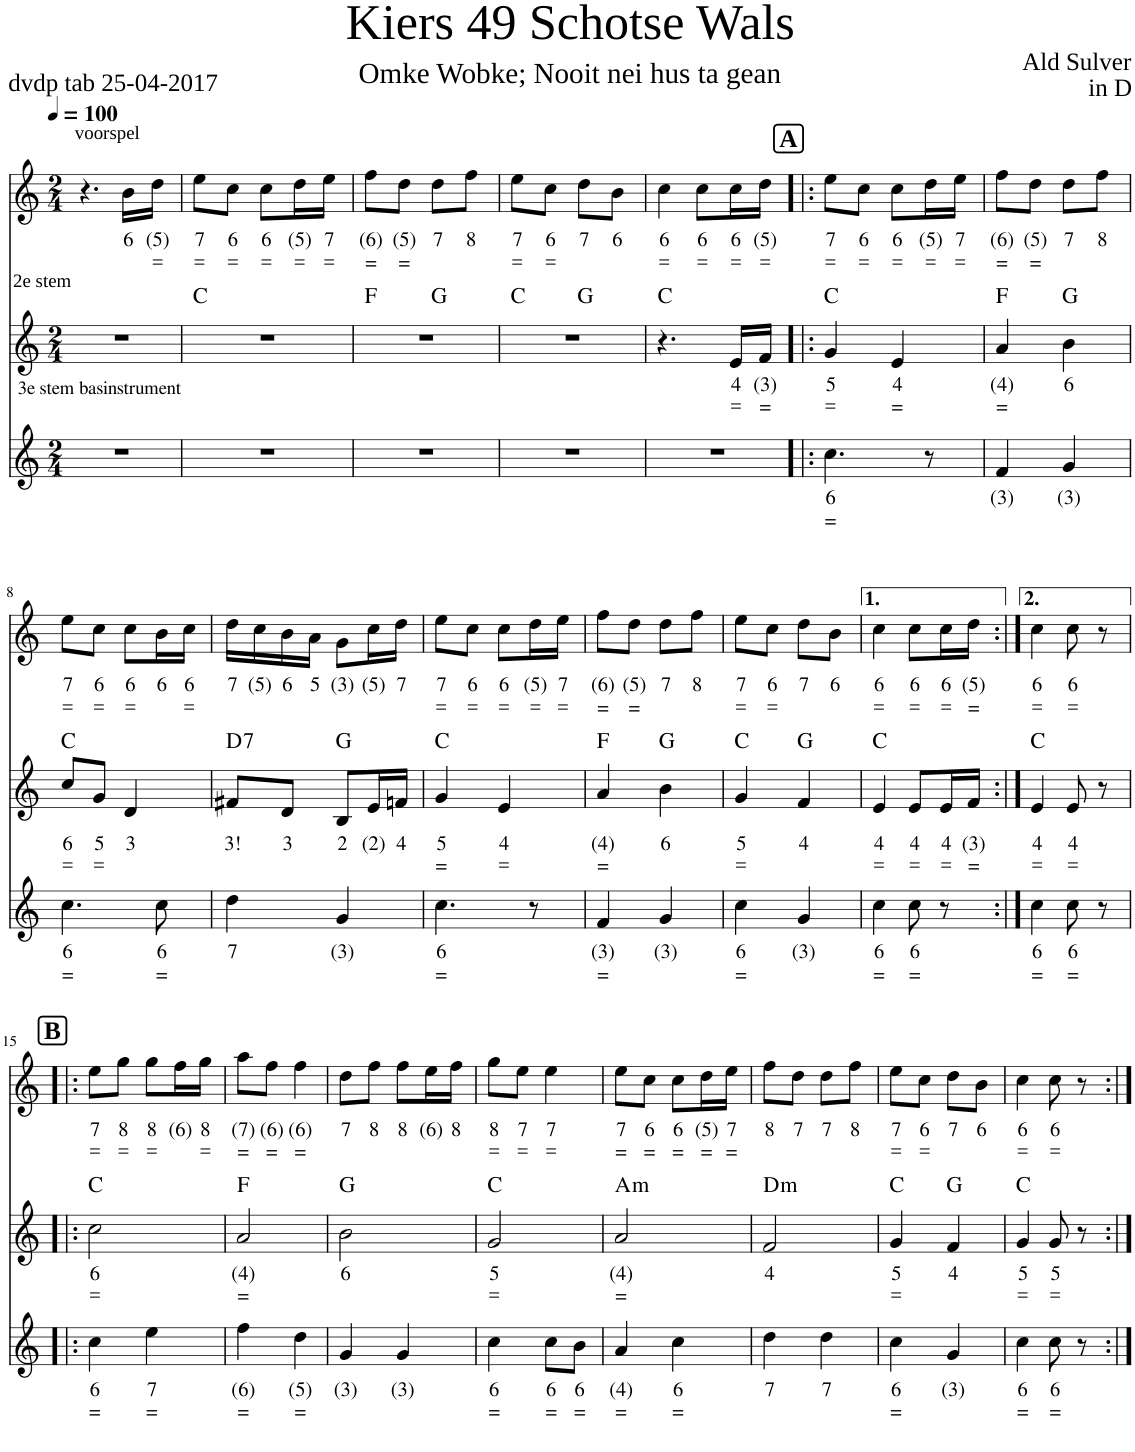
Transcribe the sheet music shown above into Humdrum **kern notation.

**kern	**text	**text	**kern	**text	**text	**harte	**kern	**text	**text
*part3	*part3	*part3	*part2	*part2	*part2	*part2	*part1	*part1	*part1
*staff3	*staff3	*staff3	*staff2	*staff2	*staff2	*	*staff1	*staff1	*staff1
*I"Bas	*	*	*I"Voice	*	*	*	*I"Voice	*	*
*clefG2	*	*	*clefG2	*	*	*	*clefG2	*	*
*k[]	*	*	*k[]	*	*	*	*k[]	*	*
*M2/4	*	*	*M2/4	*	*	*	*M2/4	*	*
*MM100	*	*	*MM100	*	*	*	*MM100	*	*
=1	=1	=1	=1	=1	=1	=1	=1	=1	=1
!	!	!	!LO:TX:a:t=2e stem	!	!	!	!	!	!
!LO:TX:a:t=3e stem basinstrument	!	!	!	!	!	!	!	!	!
2r	.	.	2r	.	.	.	4.r	.	.
!	!	!	!	!	!	!	!LO:TX:a:t=voorspel	!	!
!	!	!	!	!	!	!	!	!LO:LY:b	!
.	.	.	.	.	.	.	16b\LL	6	.
!	!	!	!	!	!	!	!	!LO:LY:b	!LO:LY:b
.	.	.	.	.	.	.	16dd\JJ	(5)	=
=2	=2	=2	=2	=2	=2	=2	=2	=2	=2
!	!	!	!	!	!	!	!	!LO:LY:b	!LO:LY:b
2r	.	.	2r	.	.	C:maj	8ee\L	7	=
!	!	!	!	!	!	!	!	!LO:LY:b	!LO:LY:b
.	.	.	.	.	.	.	8cc\J	6	=
!	!	!	!	!	!	!	!	!LO:LY:b	!LO:LY:b
.	.	.	.	.	.	.	8cc\L	6	=
!	!	!	!	!	!	!	!	!LO:LY:b	!LO:LY:b
.	.	.	.	.	.	.	16dd\L	(5)	=
!	!	!	!	!	!	!	!	!LO:LY:b	!LO:LY:b
.	.	.	.	.	.	.	16ee\JJ	7	=
=3	=3	=3	=3	=3	=3	=3	=3	=3	=3
!	!	!	!	!	!	!	!	!LO:LY:b	!LO:LY:b
*	*	*	*^	*	*	*	*	*	*
2r	.	.	2r	4ryy	.	.	F:maj	8ff\L	(6)	=
!	!	!	!	!	!	!	!	!	!LO:LY:b	!LO:LY:b
.	.	.	.	.	.	.	.	8dd\J	(5)	=
!	!	!	!	!	!	!	!	!	!LO:LY:b	!
.	.	.	.	4ryy	.	.	G:maj	8dd\L	7	.
!	!	!	!	!	!	!	!	!	!LO:LY:b	!
.	.	.	.	.	.	.	.	8ff\J	8	.
=4	=4	=4	=4	=4	=4	=4	=4	=4	=4	=4
!	!	!	!	!	!	!	!	!	!LO:LY:b	!LO:LY:b
2r	.	.	2r	4ryy	.	.	C:maj	8ee\L	7	=
!	!	!	!	!	!	!	!	!	!LO:LY:b	!LO:LY:b
.	.	.	.	.	.	.	.	8cc\J	6	=
!	!	!	!	!	!	!	!	!	!LO:LY:b	!
.	.	.	.	4ryy	.	.	G:maj	8dd\L	7	.
!	!	!	!	!	!	!	!	!	!LO:LY:b	!
.	.	.	.	.	.	.	.	8b\J	6	.
=5	=5	=5	=5	=5	=5	=5	=5	=5	=5	=5
!	!	!	!	!	!	!	!	!	!LO:LY:b	!LO:LY:b
*	*	*	*v	*v	*	*	*	*	*	*
2r	.	.	4.r	.	.	C:maj	4cc\	6	=
!	!	!	!	!	!	!	!	!LO:LY:b	!LO:LY:b
.	.	.	.	.	.	.	8cc\L	6	=
!	!	!	!	!LO:LY:b	!LO:LY:b	!	!	!LO:LY:b	!LO:LY:b
.	.	.	16e/LL	4	=	.	16cc\L	6	=
!	!	!	!	!LO:LY:b	!LO:LY:b	!	!	!LO:LY:b	!LO:LY:b
.	.	.	16f/JJ	(3)	=	.	16dd\JJ	(5)	=
!!LO:REH:place=s1:a:B:cj:fs=13.5337:t=A
=6!|:	=6!|:	=6!|:	=6!|:	=6!|:	=6!|:	=6!|:	=6!|:	=6!|:	=6!|:
!	!LO:LY:b	!LO:LY:b	!	!LO:LY:b	!LO:LY:b	!	!	!LO:LY:b	!LO:LY:b
4.cc\	6	=	4g/	5	=	C:maj	8ee\L	7	=
!	!	!	!	!	!	!	!	!LO:LY:b	!LO:LY:b
.	.	.	.	.	.	.	8cc\J	6	=
!	!	!	!	!LO:LY:b	!LO:LY:b	!	!	!LO:LY:b	!LO:LY:b
.	.	.	4e/	4	=	.	8cc\L	6	=
!	!	!	!	!	!	!	!	!LO:LY:b	!LO:LY:b
8r	.	.	.	.	.	.	16dd\L	(5)	=
!	!	!	!	!	!	!	!	!LO:LY:b	!LO:LY:b
.	.	.	.	.	.	.	16ee\JJ	7	=
=7	=7	=7	=7	=7	=7	=7	=7	=7	=7
!	!LO:LY:b	!	!	!LO:LY:b	!LO:LY:b	!	!	!LO:LY:b	!LO:LY:b
4f/	(3)	.	4a/	(4)	=	F:maj	8ff\L	(6)	=
!	!	!	!	!	!	!	!	!LO:LY:b	!LO:LY:b
.	.	.	.	.	.	.	8dd\J	(5)	=
!	!LO:LY:b	!	!	!LO:LY:b	!	!	!	!LO:LY:b	!
4g/	(3)	.	4b\	6	.	G:maj	8dd\L	7	.
!	!	!	!	!	!	!	!	!LO:LY:b	!
.	.	.	.	.	.	.	8ff\J	8	.
!!LO:LB:g=z
=8	=8	=8	=8	=8	=8	=8	=8	=8	=8
!	!LO:LY:b	!LO:LY:b	!	!LO:LY:b	!LO:LY:b	!	!	!LO:LY:b	!LO:LY:b
4.cc\	6	=	8cc/L	6	=	C:maj	8ee\L	7	=
!	!	!	!	!LO:LY:b	!LO:LY:b	!	!	!LO:LY:b	!LO:LY:b
.	.	.	8g/J	5	=	.	8cc\J	6	=
!	!	!	!	!LO:LY:b	!	!	!	!LO:LY:b	!LO:LY:b
.	.	.	4d/	3	.	.	8cc\L	6	=
!	!LO:LY:b	!LO:LY:b	!	!	!	!	!	!LO:LY:b	!
8cc\	6	=	.	.	.	.	16b\L	6	.
!	!	!	!	!	!	!	!	!LO:LY:b	!LO:LY:b
.	.	.	.	.	.	.	16cc\JJ	6	=
=9	=9	=9	=9	=9	=9	=9	=9	=9	=9
!	!LO:LY:b	!	!	!LO:LY:b	!	!LO:H:kt=7	!	!LO:LY:b	!
4dd\	7	.	8f#X/L	3!	.	D:7	16dd\LL	7	.
!	!	!	!	!	!	!	!	!LO:LY:b	!
.	.	.	.	.	.	.	16cc\	(5)	.
!	!	!	!	!LO:LY:b	!	!	!	!LO:LY:b	!
.	.	.	8d/J	3	.	.	16b\	6	.
!	!	!	!	!	!	!	!	!LO:LY:b	!
.	.	.	.	.	.	.	16a\JJ	5	.
!	!LO:LY:b	!	!	!LO:LY:b	!	!	!	!LO:LY:b	!
4g/	(3)	.	8B/L	2	.	G:maj	8g\L	(3)	.
!	!	!	!	!LO:LY:b	!	!	!	!LO:LY:b	!
.	.	.	16e/L	(2)	.	.	16cc\L	(5)	.
!	!	!	!	!LO:LY:b	!	!	!	!LO:LY:b	!
.	.	.	16fn/JJ	4	.	.	16dd\JJ	7	.
=10	=10	=10	=10	=10	=10	=10	=10	=10	=10
!	!LO:LY:b	!LO:LY:b	!	!LO:LY:b	!LO:LY:b	!	!	!LO:LY:b	!LO:LY:b
4.cc\	6	=	4g/	5	=	C:maj	8ee\L	7	=
!	!	!	!	!	!	!	!	!LO:LY:b	!LO:LY:b
.	.	.	.	.	.	.	8cc\J	6	=
!	!	!	!	!LO:LY:b	!LO:LY:b	!	!	!LO:LY:b	!LO:LY:b
.	.	.	4e/	4	=	.	8cc\L	6	=
!	!	!	!	!	!	!	!	!LO:LY:b	!LO:LY:b
8r	.	.	.	.	.	.	16dd\L	(5)	=
!	!	!	!	!	!	!	!	!LO:LY:b	!LO:LY:b
.	.	.	.	.	.	.	16ee\JJ	7	=
=11	=11	=11	=11	=11	=11	=11	=11	=11	=11
!	!LO:LY:b	!LO:LY:b	!	!LO:LY:b	!LO:LY:b	!	!	!LO:LY:b	!LO:LY:b
4f/	(3)	=	4a/	(4)	=	F:maj	8ff\L	(6)	=
!	!	!	!	!	!	!	!	!LO:LY:b	!LO:LY:b
.	.	.	.	.	.	.	8dd\J	(5)	=
!	!LO:LY:b	!	!	!LO:LY:b	!	!	!	!LO:LY:b	!
4g/	(3)	.	4b\	6	.	G:maj	8dd\L	7	.
!	!	!	!	!	!	!	!	!LO:LY:b	!
.	.	.	.	.	.	.	8ff\J	8	.
=12	=12	=12	=12	=12	=12	=12	=12	=12	=12
!	!LO:LY:b	!LO:LY:b	!	!LO:LY:b	!LO:LY:b	!	!	!LO:LY:b	!LO:LY:b
4cc\	6	=	4g/	5	=	C:maj	8ee\L	7	=
!	!	!	!	!	!	!	!	!LO:LY:b	!LO:LY:b
.	.	.	.	.	.	.	8cc\J	6	=
!	!LO:LY:b	!	!	!LO:LY:b	!	!	!	!LO:LY:b	!
4g/	(3)	.	4f/	4	.	G:maj	8dd\L	7	.
!	!	!	!	!	!	!	!	!LO:LY:b	!
.	.	.	.	.	.	.	8b\J	6	.
=13	=13	=13	=13	=13	=13	=13	=13	=13	=13
!	!LO:LY:b	!LO:LY:b	!	!LO:LY:b	!LO:LY:b	!	!	!LO:LY:b	!LO:LY:b
4cc\	6	=	4e/	4	=	C:maj	4cc\	6	=
!	!LO:LY:b	!LO:LY:b	!	!LO:LY:b	!LO:LY:b	!	!	!LO:LY:b	!LO:LY:b
8cc\	6	=	8e/L	4	=	.	8cc\L	6	=
!	!	!	!	!LO:LY:b	!LO:LY:b	!	!	!LO:LY:b	!LO:LY:b
8r	.	.	16e/L	4	=	.	16cc\L	6	=
!	!	!	!	!LO:LY:b	!LO:LY:b	!	!	!LO:LY:b	!LO:LY:b
.	.	.	16f/JJ	(3)	=	.	16dd\JJ	(5)	=
=14:|!	=14:|!	=14:|!	=14:|!	=14:|!	=14:|!	=14:|!	=14:|!	=14:|!	=14:|!
!	!LO:LY:b	!LO:LY:b	!	!LO:LY:b	!LO:LY:b	!	!	!LO:LY:b	!LO:LY:b
4cc\	6	=	4e/	4	=	C:maj	4cc\	6	=
!	!LO:LY:b	!LO:LY:b	!	!LO:LY:b	!LO:LY:b	!	!	!LO:LY:b	!LO:LY:b
8cc\	6	=	8e/	4	=	.	8cc\	6	=
8r	.	.	8r	.	.	.	8r	.	.
!!LO:LB:g=z
!!LO:REH:place=s1:a:B:cj:fs=13.5337:t=B
=15!|:	=15!|:	=15!|:	=15!|:	=15!|:	=15!|:	=15!|:	=15!|:	=15!|:	=15!|:
!	!LO:LY:b	!LO:LY:b	!	!LO:LY:b	!LO:LY:b	!	!	!LO:LY:b	!LO:LY:b
4cc\	6	=	2cc\	6	=	C:maj	8ee\L	7	=
!	!	!	!	!	!	!	!	!LO:LY:b	!LO:LY:b
.	.	.	.	.	.	.	8gg\J	8	=
!	!LO:LY:b	!LO:LY:b	!	!	!	!	!	!LO:LY:b	!LO:LY:b
4ee\	7	=	.	.	.	.	8gg\L	8	=
!	!	!	!	!	!	!	!	!LO:LY:b	!
.	.	.	.	.	.	.	16ff\L	(6)	.
!	!	!	!	!	!	!	!	!LO:LY:b	!LO:LY:b
.	.	.	.	.	.	.	16gg\JJ	8	=
=16	=16	=16	=16	=16	=16	=16	=16	=16	=16
!	!LO:LY:b	!LO:LY:b	!	!LO:LY:b	!LO:LY:b	!	!	!LO:LY:b	!LO:LY:b
4ff\	(6)	=	2a/	(4)	=	F:maj	8aa\L	(7)	=
!	!	!	!	!	!	!	!	!LO:LY:b	!LO:LY:b
.	.	.	.	.	.	.	8ff\J	(6)	=
!	!LO:LY:b	!LO:LY:b	!	!	!	!	!	!LO:LY:b	!LO:LY:b
4dd\	(5)	=	.	.	.	.	4ff\	(6)	=
=17	=17	=17	=17	=17	=17	=17	=17	=17	=17
!	!LO:LY:b	!	!	!LO:LY:b	!	!	!	!LO:LY:b	!
4g/	(3)	.	2b\	6	.	G:maj	8dd\L	7	.
!	!	!	!	!	!	!	!	!LO:LY:b	!
.	.	.	.	.	.	.	8ff\J	8	.
!	!LO:LY:b	!	!	!	!	!	!	!LO:LY:b	!
4g/	(3)	.	.	.	.	.	8ff\L	8	.
!	!	!	!	!	!	!	!	!LO:LY:b	!
.	.	.	.	.	.	.	16ee\L	(6)	.
!	!	!	!	!	!	!	!	!LO:LY:b	!
.	.	.	.	.	.	.	16ff\JJ	8	.
=18	=18	=18	=18	=18	=18	=18	=18	=18	=18
!	!LO:LY:b	!LO:LY:b	!	!LO:LY:b	!LO:LY:b	!	!	!LO:LY:b	!LO:LY:b
4cc\	6	=	2g/	5	=	C:maj	8gg\L	8	=
!	!	!	!	!	!	!	!	!LO:LY:b	!LO:LY:b
.	.	.	.	.	.	.	8ee\J	7	=
!	!LO:LY:b	!LO:LY:b	!	!	!	!	!	!LO:LY:b	!LO:LY:b
8cc\L	6	=	.	.	.	.	4ee\	7	=
!	!LO:LY:b	!LO:LY:b	!	!	!	!	!	!	!
8b\J	6	=	.	.	.	.	.	.	.
=19	=19	=19	=19	=19	=19	=19	=19	=19	=19
!	!LO:LY:b	!LO:LY:b	!	!LO:LY:b	!LO:LY:b	!LO:H:kt=m	!	!LO:LY:b	!LO:LY:b
4a/	(4)	=	2a/	(4)	=	A:min	8ee\L	7	=
!	!	!	!	!	!	!	!	!LO:LY:b	!LO:LY:b
.	.	.	.	.	.	.	8cc\J	6	=
!	!LO:LY:b	!LO:LY:b	!	!	!	!	!	!LO:LY:b	!LO:LY:b
4cc\	6	=	.	.	.	.	8cc\L	6	=
!	!	!	!	!	!	!	!	!LO:LY:b	!LO:LY:b
.	.	.	.	.	.	.	16dd\L	(5)	=
!	!	!	!	!	!	!	!	!LO:LY:b	!LO:LY:b
.	.	.	.	.	.	.	16ee\JJ	7	=
=20	=20	=20	=20	=20	=20	=20	=20	=20	=20
!	!LO:LY:b	!	!	!LO:LY:b	!	!LO:H:kt=m	!	!LO:LY:b	!
4dd\	7	.	2f/	4	.	D:min	8ff\L	8	.
!	!	!	!	!	!	!	!	!LO:LY:b	!
.	.	.	.	.	.	.	8dd\J	7	.
!	!LO:LY:b	!	!	!	!	!	!	!LO:LY:b	!
4dd\	7	.	.	.	.	.	8dd\L	7	.
!	!	!	!	!	!	!	!	!LO:LY:b	!
.	.	.	.	.	.	.	8ff\J	8	.
=21	=21	=21	=21	=21	=21	=21	=21	=21	=21
!	!LO:LY:b	!LO:LY:b	!	!LO:LY:b	!LO:LY:b	!	!	!LO:LY:b	!LO:LY:b
4cc\	6	=	4g/	5	=	C:maj	8ee\L	7	=
!	!	!	!	!	!	!	!	!LO:LY:b	!LO:LY:b
.	.	.	.	.	.	.	8cc\J	6	=
!	!LO:LY:b	!	!	!LO:LY:b	!	!	!	!LO:LY:b	!
4g/	(3)	.	4f/	4	.	G:maj	8dd\L	7	.
!	!	!	!	!	!	!	!	!LO:LY:b	!
.	.	.	.	.	.	.	8b\J	6	.
=22	=22	=22	=22	=22	=22	=22	=22	=22	=22
!	!LO:LY:b	!LO:LY:b	!	!LO:LY:b	!LO:LY:b	!	!	!LO:LY:b	!LO:LY:b
4cc\	6	=	4g/	5	=	C:maj	4cc\	6	=
!	!LO:LY:b	!LO:LY:b	!	!LO:LY:b	!LO:LY:b	!	!	!LO:LY:b	!LO:LY:b
8cc\	6	=	8g/	5	=	.	8cc\	6	=
8r	.	.	8r	.	.	.	8r	.	.
=:|!	=:|!	=:|!	=:|!	=:|!	=:|!	=:|!	=:|!	=:|!	=:|!
*-	*-	*-	*-	*-	*-	*-	*-	*-	*-
